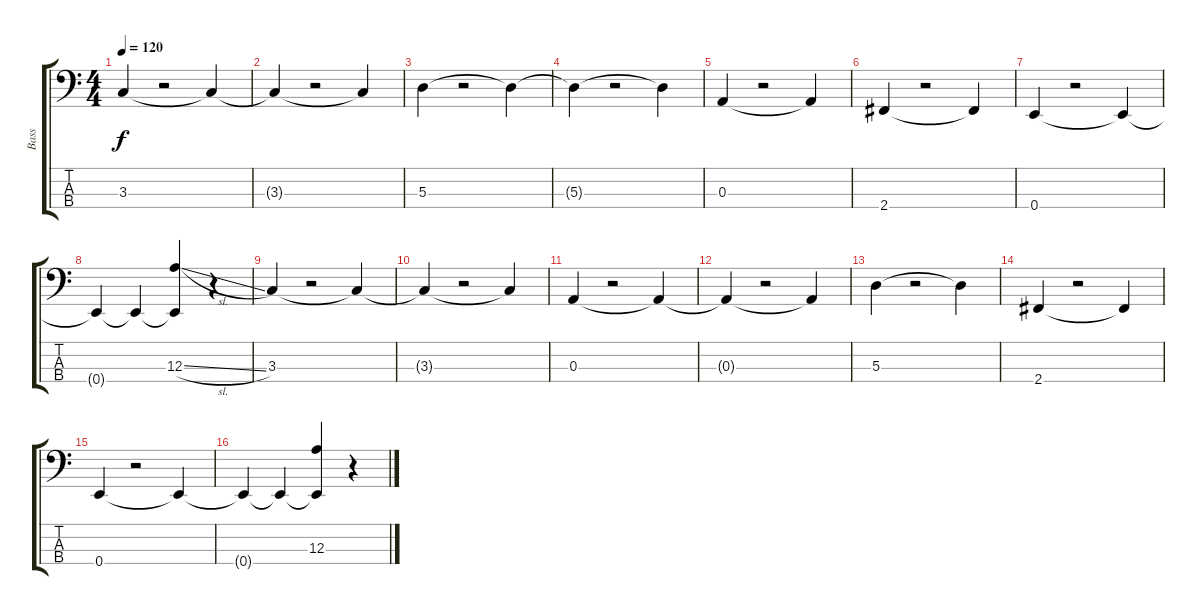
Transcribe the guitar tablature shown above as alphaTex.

\track ("Bass" "Bass") {instrument electricbassfinger}
\staff {score tabs}
\tuning (G2 D2 A1 E1) {hide}
\ts (4 4)
\tempo 120
\clef f4
\ks c
3.3.4{dy f} r.2 3.3{t}.4 |
3.3{t}.4 r.2 3.3{t}.4 |
5.3.4 r.2 5.3{t}.4 |
5.3{t}.4 r.2 5.3{t}.4 |
0.3.4 r.2 0.3{t}.4 |
2.4.4 r.2 2.4{t}.4 |
0.4.4 r.2 0.4{t}.4 |
0.4{t}.4 0.4{t}.4 (12.3{sl} 0.4{t}).4 r.4 |
3.3.4 r.2 3.3{t}.4 |
3.3{t}.4 r.2 3.3{t}.4 |
0.3.4 r.2 0.3{t}.4 |
0.3{t}.4 r.2 0.3{t}.4 |
5.3.4 r.2 5.3{t}.4 |
2.4.4 r.2 2.4{t}.4 |
0.4.4 r.2 0.4{t}.4 |
0.4{t}.4 0.4{t}.4 (12.3{sl} 0.4{t}).4 r.4
